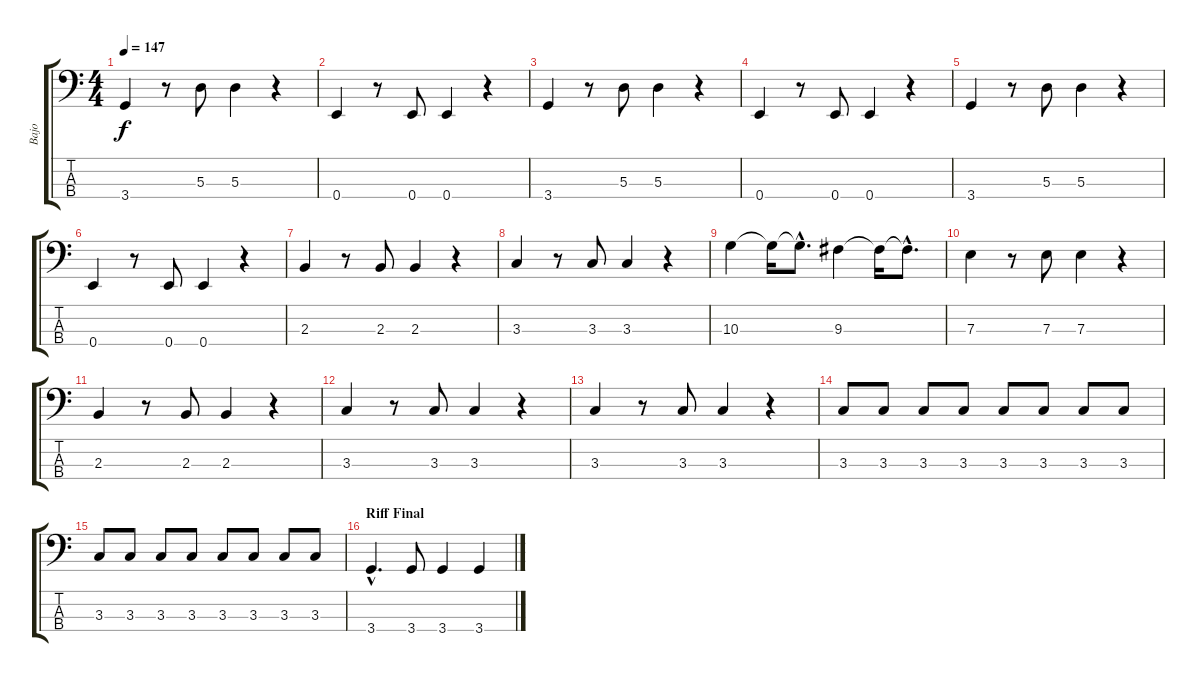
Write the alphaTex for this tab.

\track ("Bajo" "Bajo") {instrument electricbassfinger}
\staff {score tabs}
\tuning (G2 D2 A1 E1) {hide}
\ts (4 4)
\tempo 147
\clef f4
\ks c
3.4.4{dy f} r.8 5.3.8 5.3.4 r.4 |
0.4.4 r.8 0.4.8 0.4.4 r.4 |
3.4.4 r.8 5.3.8 5.3.4 r.4 |
0.4.4 r.8 0.4.8 0.4.4 r.4 |
3.4.4 r.8 5.3.8 5.3.4 r.4 |
0.4.4 r.8 0.4.8 0.4.4 r.4 |
2.3.4 r.8 2.3.8 2.3.4 r.4 |
3.3.4 r.8 3.3.8 3.3.4 r.4 |
10.3.4 10.3{t}.16 10.3{hac t}.8{d} 9.3.4 9.3{t}.16 9.3{hac t}.8{d} |
7.3.4 r.8 7.3.8 7.3.4 r.4 |
2.3.4 r.8 2.3.8 2.3.4 r.4 |
3.3.4 r.8 3.3.8 3.3.4 r.4 |
3.3.4 r.8 3.3.8 3.3.4 r.4 |
3.3.8 3.3.8 3.3.8 3.3.8 3.3.8 3.3.8 3.3.8 3.3.8 |
3.3.8 3.3.8 3.3.8 3.3.8 3.3.8 3.3.8 3.3.8 3.3.8 |
\section ("" "Riff Final")
3.4{hac}.4{d} 3.4.8 3.4.4 3.4.4
